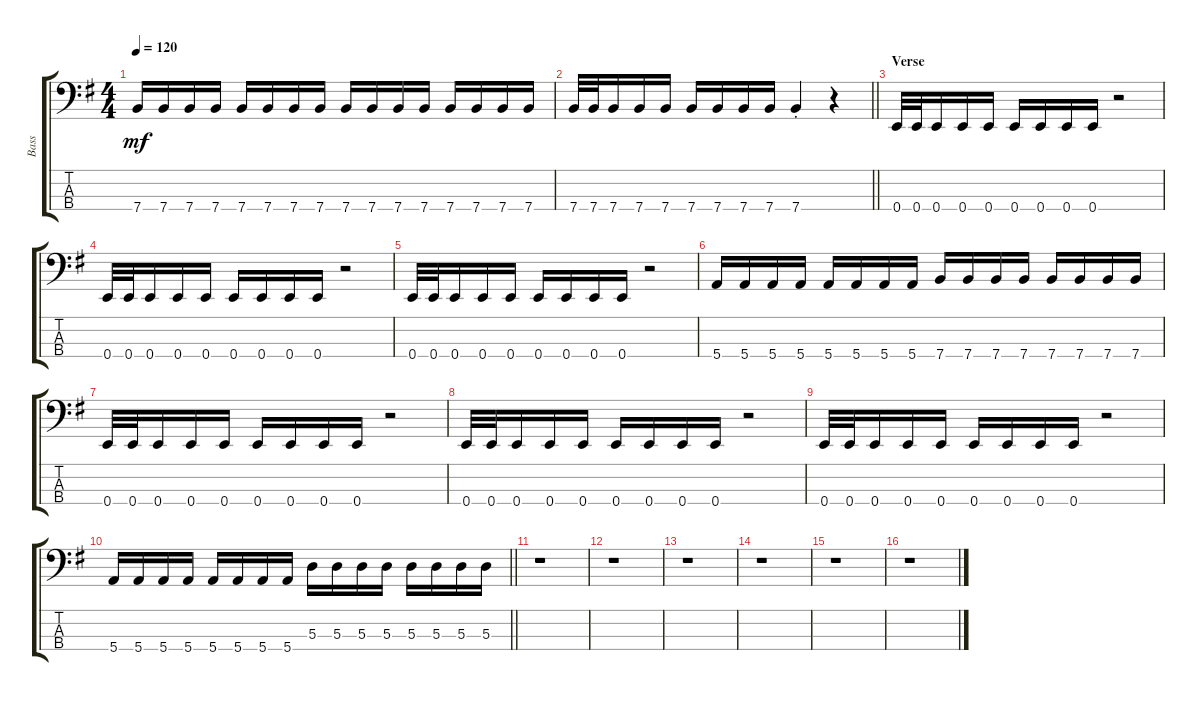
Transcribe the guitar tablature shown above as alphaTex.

\track ("Bass" "Bass") {instrument electricbassfinger}
\staff {score tabs}
\tuning (G2 D2 A1 E1) {hide}
\ts (4 4)
\tempo 120
\clef f4
\ks eminor
7.4.16{dy mf} 7.4.16 7.4.16 7.4.16 7.4.16 7.4.16 7.4.16 7.4.16 7.4.16 7.4.16 7.4.16 7.4.16 7.4.16 7.4.16 7.4.16 7.4.16 |
\barLineRight lightlight
7.4.32 7.4.32 7.4.16 7.4.16 7.4.16 7.4.16 7.4.16 7.4.16 7.4.16 7.4{st}.4 r.4 |
\section ("" "Verse")
0.4.32 0.4.32 0.4.16 0.4.16 0.4.16 0.4.16 0.4.16 0.4.16 0.4.16 r.2 |
0.4.32 0.4.32 0.4.16 0.4.16 0.4.16 0.4.16 0.4.16 0.4.16 0.4.16 r.2 |
0.4.32 0.4.32 0.4.16 0.4.16 0.4.16 0.4.16 0.4.16 0.4.16 0.4.16 r.2 |
5.4.16 5.4.16 5.4.16 5.4.16 5.4.16 5.4.16 5.4.16 5.4.16 7.4.16 7.4.16 7.4.16 7.4.16 7.4.16 7.4.16 7.4.16 7.4.16 |
0.4.32 0.4.32 0.4.16 0.4.16 0.4.16 0.4.16 0.4.16 0.4.16 0.4.16 r.2 |
0.4.32 0.4.32 0.4.16 0.4.16 0.4.16 0.4.16 0.4.16 0.4.16 0.4.16 r.2 |
0.4.32 0.4.32 0.4.16 0.4.16 0.4.16 0.4.16 0.4.16 0.4.16 0.4.16 r.2 |
\barLineRight lightlight
5.4.16 5.4.16 5.4.16 5.4.16 5.4.16 5.4.16 5.4.16 5.4.16 5.3.16 5.3.16 5.3.16 5.3.16 5.3.16 5.3.16 5.3.16 5.3.16 |
\section ("" "")
r.1 |
r.1 |
r.1 |
r.1 |
r.1 |
r.1
